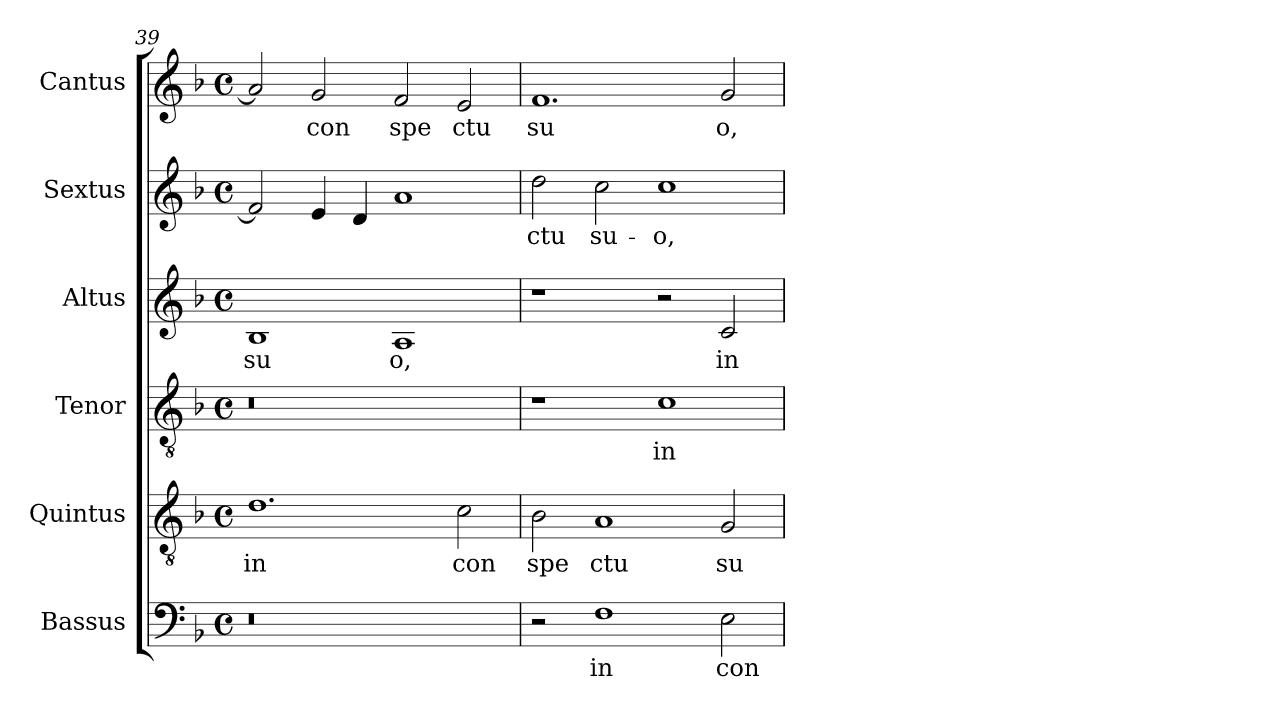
**kern	**text	**kern	**text	**kern	**text	**kern	**text	**kern	**text	**kern	**text
*part6	*part6	*part5	*part5	*part4	*part4	*part3	*part3	*part2	*part2	*part1	*part1
*staff6	*staff6	*staff5	*staff5	*staff4	*staff4	*staff3	*staff3	*staff2	*staff2	*staff1	*staff1
*I"Bassus	*	*I"Quintus	*	*I"Tenor	*	*I"Altus	*	*I"Sextus	*	*I"Cantus	*
*clefF4	*	*clefGv2	*	*clefGv2	*	*clefG2	*	*clefG2	*	*clefG2	*
*k[b-]	*	*k[b-]	*	*k[b-]	*	*k[b-]	*	*k[b-]	*	*k[b-]	*
*F:	*	*F:	*	*F:	*	*F:	*	*F:	*	*F:	*
*M4/4	*	*M4/4	*	*M4/4	*	*M4/4	*	*M4/4	*	*M4/4	*
*met(c)	*	*met(c)	*	*met(c)	*	*met(c)	*	*met(c)	*	*met(c)	*
=39	=39	=39	=39	=39	=39	=39	=39	=39	=39	=39	=39
!	!	!	!LO:LY:b:cj	!	!	!	!LO:LY:b:cj	!	!	!	!
0r	.	1.d	in	0r	.	1B-	su	2f/]	.	2a/]	.
!	!	!	!	!	!	!	!	!	!	!	!LO:LY:b:cj
.	.	.	.	.	.	.	.	4e/	.	2g/	con
.	.	.	.	.	.	.	.	4d/	.	.	.
!	!	!	!	!	!	!	!LO:LY:b:cj	!	!	!	!LO:LY:b:cj
.	.	.	.	.	.	1A	o,	1a	.	2f/	spe
!	!	!	!LO:LY:b:cj	!	!	!	!	!	!	!	!LO:LY:b:cj
.	.	2c\	con	.	.	.	.	.	.	2e/	ctu
=40	=40	=40	=40	=40	=40	=40	=40	=40	=40	=40	=40
!	!	!	!LO:LY:b:cj	!	!	!	!	!	!LO:LY:b:cj	!	!LO:LY:b:cj
2r	.	2B-\	spe	1r	.	1r	.	2dd\	-ctu	1.f	su
!	!LO:LY:b:cj	!	!LO:LY:b:cj	!	!	!	!	!	!LO:LY:b:cj	!	!
1F	in	1A	ctu	.	.	.	.	2cc\	su-	.	.
!	!	!	!	!	!LO:LY:b:cj	!	!	!	!LO:LY:b:cj	!	!
.	.	.	.	1c	in	2r	.	1cc	-o,	.	.
!	!LO:LY:b:cj	!	!LO:LY:b:cj	!	!	!	!LO:LY:b:cj	!	!	!	!LO:LY:b:cj
2E\	con-	2G/	su	.	.	2c/	in	.	.	2g/	o,
=	=	=	=	=	=	=	=	=	=	=	=
*-	*-	*-	*-	*-	*-	*-	*-	*-	*-	*-	*-
